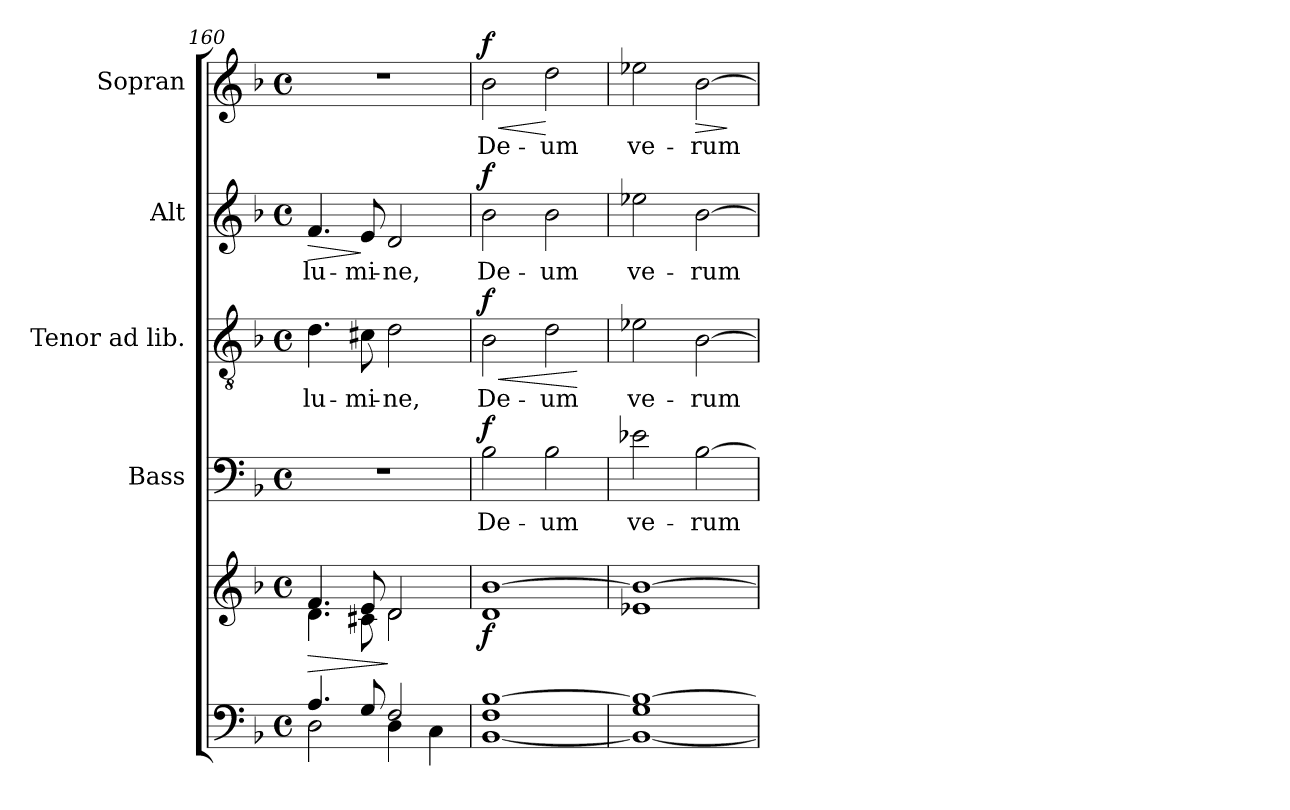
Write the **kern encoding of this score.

**kern	**kern	**dynam	**kern	**text	**dynam	**kern	**text	**dynam	**kern	**text	**dynam	**kern	**text	**dynam
*part5	*part5	*part5	*part4	*part4	*part4	*part3	*part3	*part3	*part2	*part2	*part2	*part1	*part1	*part1
*staff6	*staff5	*staff5/6	*staff4	*staff4	*staff4	*staff3	*staff3	*staff3	*staff2	*staff2	*staff2	*staff1	*staff1	*staff1
*	*	*	*I"Bass	*	*	*I"Tenor ad lib.	*	*	*I"Alt	*	*	*I"Sopran	*	*
*	*	*	*I'B.	*	*	*I'T.	*	*	*I'A.	*	*	*I'S.	*	*
*clefF4	*clefG2	*	*clefF4	*	*	*clefGv2	*	*	*clefG2	*	*	*clefG2	*	*
*k[b-]	*k[b-]	*	*k[b-]	*	*	*k[b-]	*	*	*k[b-]	*	*	*k[b-]	*	*
*F:	*F:	*	*F:	*	*	*F:	*	*	*F:	*	*	*F:	*	*
*M4/4	*M4/4	*	*M4/4	*	*	*M4/4	*	*	*M4/4	*	*	*M4/4	*	*
*met(c)	*met(c)	*	*met(c)	*	*	*met(c)	*	*	*met(c)	*	*	*met(c)	*	*
=160	=160	=160	=160	=160	=160	=160	=160	=160	=160	=160	=160	=160	=160	=160
*^	*	*	*	*	*	*	*	*	*	*	*	*	*	*
!	!	!	!LO:HP:b	!	!	!	!	!LO:LY:b	!	!	!LO:LY:b	!LO:HP:b	!	!	!
*	*	*^	*	*	*	*	*	*	*	*	*	*	*	*	*
4.A/	2D\	4.f/	4.d\	>	1r	.	.	4.d\	lu-	.	4.f/	lu-	>	1r	.	.
!	!	!	!	!	!	!	!	!	!LO:LY:b	!	!	!LO:LY:b	!	!	!	!
8G/	.	8e/	8c#X\	.	.	.	.	8c#X\	-mi-	.	8e/	-mi-	]	.	.	.
!	!	!	!	!	!	!	!	!	!LO:LY:b	!	!	!LO:LY:b	!	!	!	!
2F/	4D\	2d/	2d\	]	.	.	.	2d\	-ne,	.	2d/	-ne,	.	.	.	.
.	4C\	.	.	.	.	.	.	.	.	.	.	.	.	.	.	.
!!LO:PB:g=z
=161	=161	=161	=161	=161	=161	=161	=161	=161	=161	=161	=161	=161	=161	=161	=161	=161
!	!	!	!	!LO:DY:b	!	!LO:LY:b	!LO:DY:a	!	!LO:LY:b	!LO:HP:b	!	!LO:LY:b	!	!	!LO:LY:b	!LO:HP:b
!	!	!	!	!	!	!	!	!	!	!LO:DY:n=1:a	!	!	!LO:DY:a	!	!	!LO:DY:n=1:a
[>1B-	[<1BB- 1F	[>1b-	1d	f	2B-\	De-	f	2B-\	De-	< f	2b-\	De-	f	2b-\	De-	< f
!	!	!	!	!	!	!LO:LY:b	!	!	!LO:LY:b	!	!	!LO:LY:b	!	!	!LO:LY:b	!
.	.	.	.	.	2B-\	-um	.	2d\	-um	.	2b-\	-um	.	2dd\	-um	[
*v	*v	*	*	*	*	*	*	*	*	*	*	*	*	*	*	*
*	*v	*v	*	*	*	*	*	*	*	*	*	*	*	*	*
.	.	.	.	.	.	.	.	[	.	.	.	.	.	.
=162	=162	=162	=162	=162	=162	=162	=162	=162	=162	=162	=162	=162	=162	=162
*^	*^	*	*	*	*	*	*	*	*	*	*	*	*	*
!	!	!	!	!	!	!LO:LY:b	!	!	!LO:LY:b	!	!	!LO:LY:b	!	!	!LO:LY:b	!
1B-_	1BB-_ 1G	1b-_	1e-X	.	2e-X\	ve-	.	2e-X\	ve-	.	2ee-X\	ve-	.	2ee-X\	ve-	.
!	!	!	!	!	!	!LO:LY:b	!	!	!LO:LY:b	!	!	!LO:LY:b	!	!	!LO:LY:b	!LO:HP:b
.	.	.	.	.	[2B-\	-rum	.	[2B-\	-rum	.	[2b-\	-rum	.	[2b-\	-rum	>
*v	*v	*	*	*	*	*	*	*	*	*	*	*	*	*	*	*
*	*v	*v	*	*	*	*	*	*	*	*	*	*	*	*	*
.	.	.	.	.	.	.	.	.	.	.	.	.	.	]
=	=	=	=	=	=	=	=	=	=	=	=	=	=	=
*-	*-	*-	*-	*-	*-	*-	*-	*-	*-	*-	*-	*-	*-	*-
